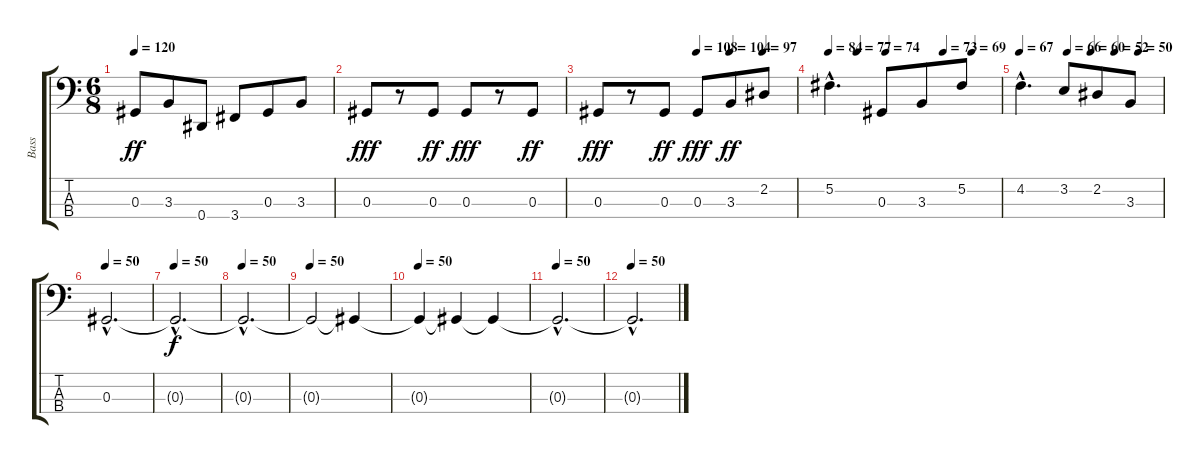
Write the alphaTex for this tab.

\track ("Bass" "Bass") {instrument electricbassfinger}
\staff {score tabs}
\tuning (Gb2 Db2 Ab1 Eb1) {hide}
\ts (6 8)
\tempo 120
\clef f4
\ks c
0.3.8{dy ff} 3.3.8 0.4.8 3.4.8 0.3.8 3.3.8 |
0.3.8{dy fff} r.8 0.3.8{dy ff} 0.3.8{dy fff} r.8 0.3.8{dy ff} |
\tempo (108 0.5)
\tempo (104 0.6666666666666666)
\tempo (97 0.8333333333333334)
0.3.8{dy fff} r.8 0.3.8{dy ff} 0.3.8{dy fff} 3.3.8{dy ff} 2.2.8 |
\tempo 84
\tempo (77 0.16666666666666666)
\tempo (74 0.3333333333333333)
\tempo (73 0.6666666666666666)
\tempo (69 0.8333333333333334)
5.2{hac}.4{d} 0.3.8 3.3.8 5.2.8 |
\tempo 67
\tempo (66 0.3333333333333333)
\tempo (60 0.5)
\tempo (52 0.6666666666666666)
\tempo (50 0.8333333333333334)
4.2{hac}.4{d} 3.2.8 2.2.8 3.3.8 |
\tempo 50
0.3{hac}.2{d} |
\tempo 50
0.3{hac t}.2{d dy f} |
\tempo 50
0.3{hac t}.2{d} |
\tempo 50
0.3{t}.2 0.3{t}.4 |
\tempo 50
0.3{t}.4 0.3{t}.4 0.3{t}.4 |
\tempo 50
0.3{hac t}.2{d} |
\tempo 50
0.3{hac t}.2{d}
